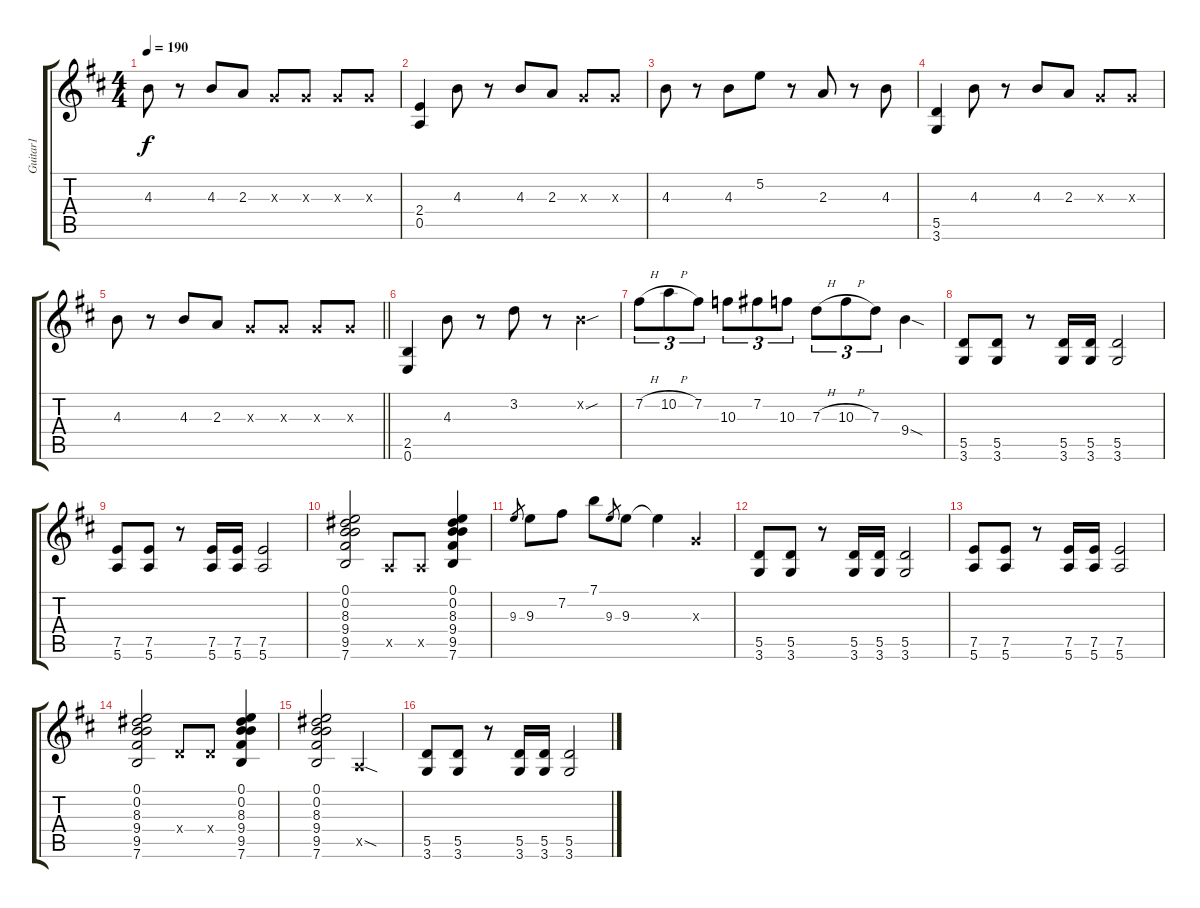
\track ("Guitar1" "Guitar1") {instrument overdrivenguitar}
\staff {score tabs}
\tuning (E4 B3 G3 D3 A2 E2) {hide}
\ts (4 4)
\tempo 190
\clef g2
\ks d
4.3.8{dy f} r.8 4.3.8 2.3.8 0.3{x}.8 0.3{x}.8 0.3{x}.8 0.3{x}.8 |
(2.4 0.5).4 4.3.8 r.8 4.3.8 2.3.8 0.3{x}.8 0.3{x}.8 |
4.3.8 r.8 4.3.8 5.2.8 r.8 2.3.8 r.8 4.3.8 |
(5.5 3.6).4 4.3.8 r.8 4.3.8 2.3.8 0.3{x}.8 0.3{x}.8 |
\barLineRight lightlight
4.3.8 r.8 4.3.8 2.3.8 0.3{x}.8 0.3{x}.8 0.3{x}.8 0.3{x}.8 |
(2.5 0.6).4 4.3.8 r.8 3.2.8 r.8 0.2{sou x}.4 |
7.2{h}.8{tu (3 2)} 10.2{h}.8{tu (3 2)} 7.2.8{tu (3 2)} 10.3.8{tu (3 2)} 7.2.8{tu (3 2)} 10.3.8{tu (3 2)} 7.3{h}.8{tu (3 2)} 10.3{h}.8{tu (3 2)} 7.3.8{tu (3 2)} 9.4{sod}.4 |
(5.5 3.6).8 (5.5 3.6).8 r.8 (5.5 3.6).16 (5.5 3.6).16 (5.5 3.6).2 |
(7.5 5.6).8 (7.5 5.6).8 r.8 (7.5 5.6).16 (7.5 5.6).16 (7.5 5.6).2 |
(0.1 0.2 8.3 9.4 9.5 7.6).2 0.5{x}.8 0.5{x}.8 (0.1 0.2 8.3 9.4 9.5 7.6).4 |
9.3.8{gr} 9.3.8 7.2.8 7.1.8 9.3.8{gr} 9.3.8 9.3{t}.4 0.3{x}.4 |
(5.5 3.6).8 (5.5 3.6).8 r.8 (5.5 3.6).16 (5.5 3.6).16 (5.5 3.6).2 |
(7.5 5.6).8 (7.5 5.6).8 r.8 (7.5 5.6).16 (7.5 5.6).16 (7.5 5.6).2 |
(0.1 0.2 8.3 9.4 9.5 7.6).2 0.4{x}.8 0.4{x}.8 (0.1 0.2 8.3 9.4 9.5 7.6).4 |
(0.1 0.2 8.3 9.4 9.5 7.6).2 0.5{sod x}.2 |
(5.5 3.6).8 (5.5 3.6).8 r.8 (5.5 3.6).16 (5.5 3.6).16 (5.5 3.6).2
